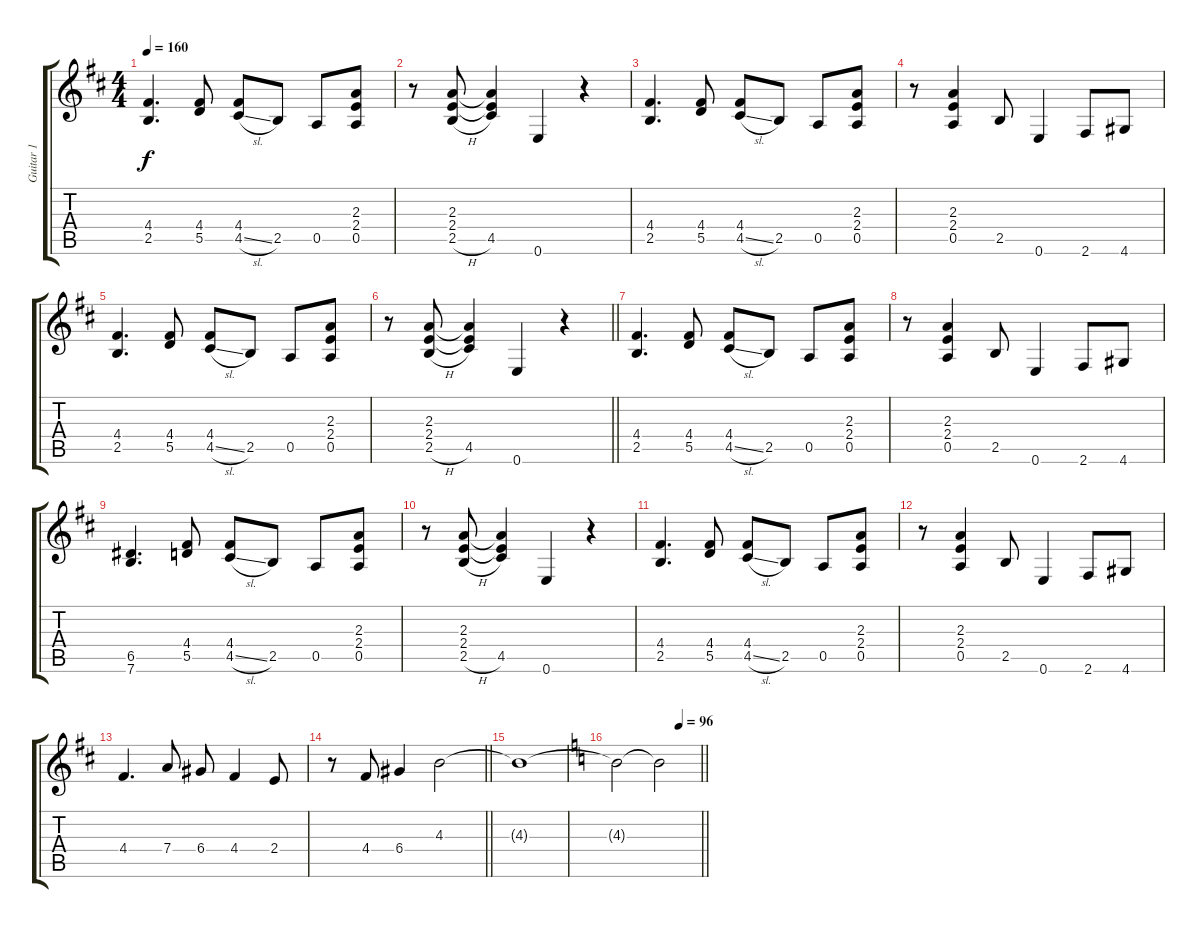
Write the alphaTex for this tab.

\track ("Guitar 1" "Guitar 1") {instrument overdrivenguitar}
\staff {score tabs}
\tuning (E4 B3 G3 D3 A2 E2) {hide}
\ts (4 4)
\tempo 160
\clef g2
\ks d
(4.4 2.5).4{d dy f} (4.4 5.5).8 (4.4 4.5{sl}).8 2.5.8 0.5.8 (2.3 2.4 0.5).8 |
r.8 (2.3 2.4 2.5{h}).8 (2.3{t} 2.4{t} 4.5).4 0.6.4 r.4 |
(4.4 2.5).4{d} (4.4 5.5).8 (4.4 4.5{sl}).8 2.5.8 0.5.8 (2.3 2.4 0.5).8 |
r.8 (2.3 2.4 0.5).4 2.5.8 0.6.4 2.6.8 4.6.8 |
(4.4 2.5).4{d} (4.4 5.5).8 (4.4 4.5{sl}).8 2.5.8 0.5.8 (2.3 2.4 0.5).8 |
\barLineRight lightlight
r.8 (2.3 2.4 2.5{h}).8 (2.3{t} 2.4{t} 4.5).4 0.6.4 r.4 |
(4.4 2.5).4{d} (4.4 5.5).8 (4.4 4.5{sl}).8 2.5.8 0.5.8 (2.3 2.4 0.5).8 |
r.8 (2.3 2.4 0.5).4 2.5.8 0.6.4 2.6.8 4.6.8 |
(6.5 7.6).4{d} (4.4 5.5).8 (4.4 4.5{sl}).8 2.5.8 0.5.8 (2.3 2.4 0.5).8 |
r.8 (2.3 2.4 2.5{h}).8 (2.3{t} 2.4{t} 4.5).4 0.6.4 r.4 |
(4.4 2.5).4{d} (4.4 5.5).8 (4.4 4.5{sl}).8 2.5.8 0.5.8 (2.3 2.4 0.5).8 |
r.8 (2.3 2.4 0.5).4 2.5.8 0.6.4 2.6.8 4.6.8 |
4.4.4{d} 7.4.8 6.4.8 4.4.4 2.4.8 |
\barLineRight lightlight
r.8 4.4.8 6.4.4 4.3.2 |
4.3{t}.1 |
\tempo (96 0.75)
\barLineRight lightlight
\ks c
4.3{t}.2 4.3{t}.2
